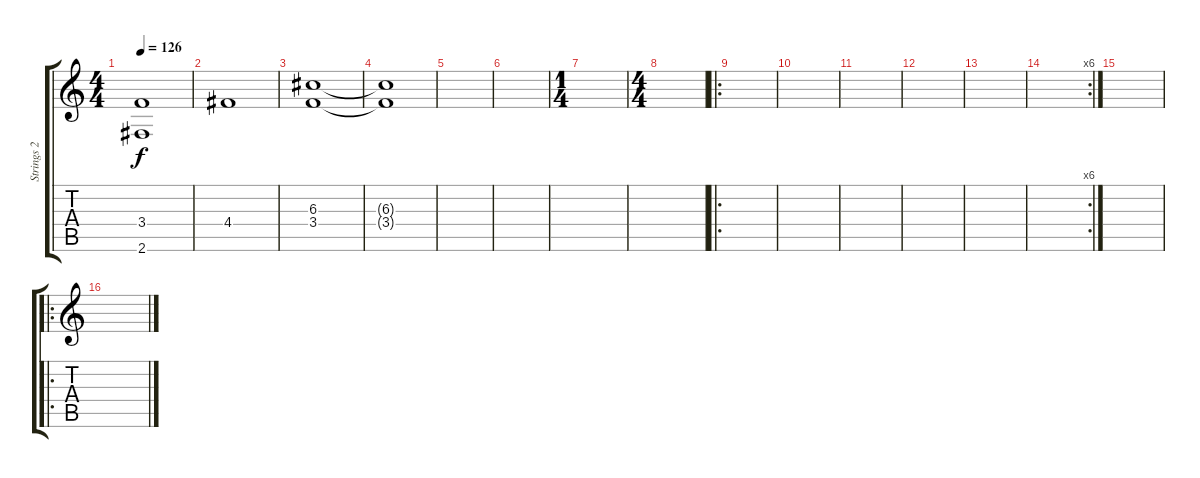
\track ("Strings 2" "Strings 2") {instrument stringensemble2}
\staff {score tabs}
\tuning (E5 B4 G4 D4 A3 E3) {hide}
\ts (4 4)
\tempo 126
\clef g2
\ks c
(3.4 2.6).1{dy f} |
4.4.1 |
(6.3 3.4).1 |
(6.3{t} 3.4{t}).1 |
|
|
\ts (1 4)
|
\ts (4 4)
|
\ro
|
|
|
|
|
\rc 6
|
|
\ro
